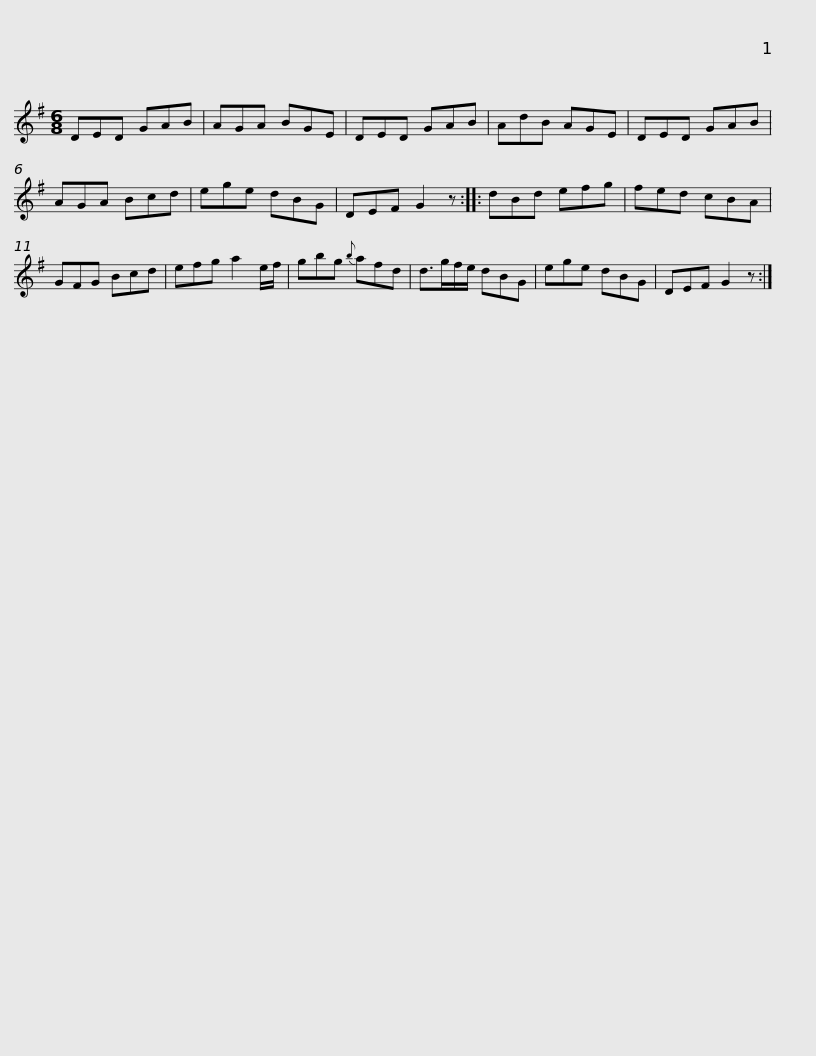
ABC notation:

X:1
L:1/8
M:6/8
I:linebreak $
K:G
V:1 treble
V:1
 DED GAB | AGA BGE | DED GAB | AdB AGE | DED GAB | %5
 AGA Bcd | ege dBG |$ DEF G2 z :: dBd efg | fed cBA | %10
 GFG Bcd | efg a2 e/f/ | gbg{b} afd | d>gf/e/ dBG |$ ege dBG | %15
 DEF G2 z :| %16
